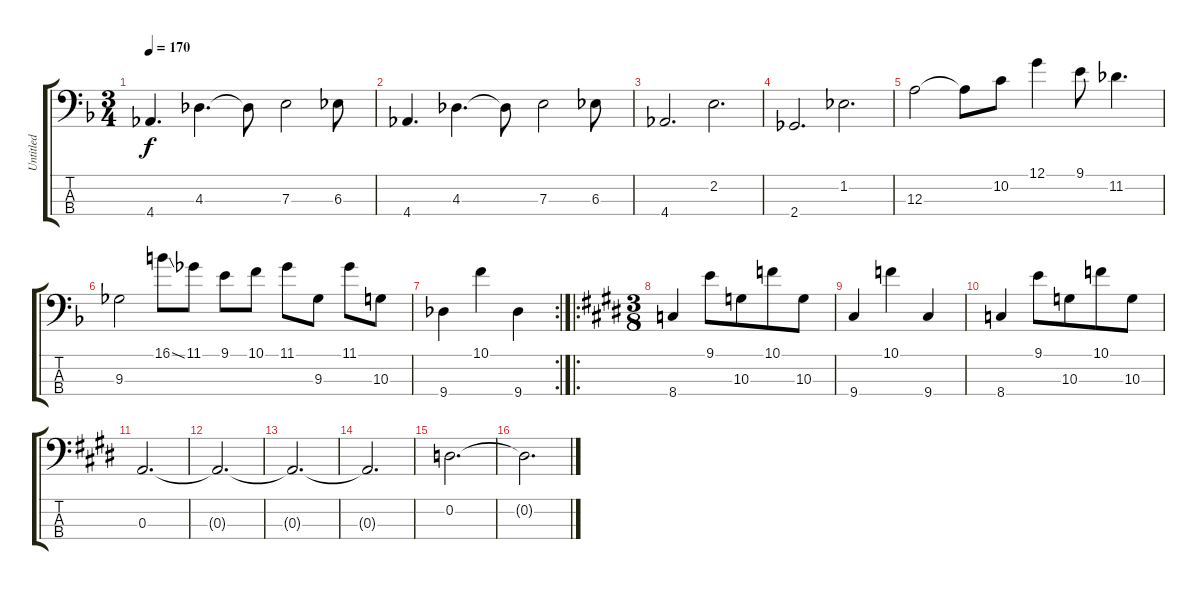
\track ("Untitled" "Untitled") {instrument electricbassfinger}
\staff {score tabs}
\tuning (G2 D2 A1 E1) {hide}
\ts (3 4)
\tempo 170
\clef f4
\ks f
4.4.4{d dy f} 4.3.4{d} 4.3{t}.8 7.3.2 6.3.8 |
4.4.4{d} 4.3.4{d} 4.3{t}.8 7.3.2 6.3.8 |
4.4.2{d} 2.2.2{d} |
2.4.2{d} 1.2.2{d} |
12.3.2 12.3{t}.8 10.2.8 12.1.4 9.1.8 11.2.4{d} |
9.3.2 16.1{ss}.8 11.1.8 9.1.8 10.1.8 11.1.8 9.3.8 11.1.8 10.3.8 |
\rc 2
9.4.4 10.1.4 9.4.4 |
\ro
\ts (3 8)
\ks e
8.4.4 9.1.8 10.3.8 10.1.8 10.3.8 |
9.4.4 10.1.4 9.4.4 |
8.4.4 9.1.8 10.3.8 10.1.8 10.3.8 |
0.3.2{d} |
0.3{t}.2{d} |
0.3{t}.2{d} |
0.3{t}.2{d} |
0.2.2{d} |
0.2{t}.2{d}
